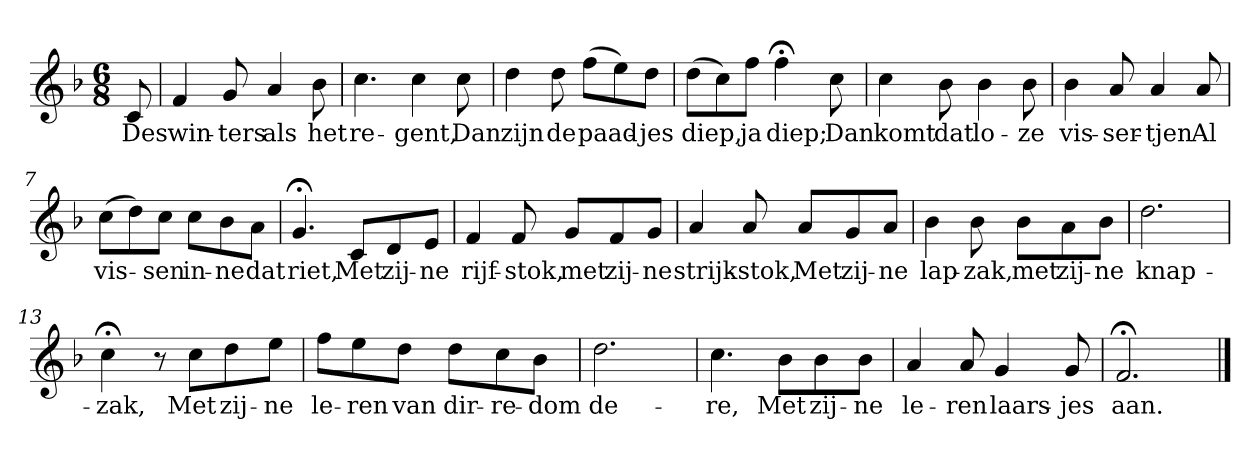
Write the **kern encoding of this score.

**kern	**text
*part1	*part1
*staff1	*staff1
*clefG2	*
*k[b-]	*
*F:	*
*M6/8	*
*MM120	*
=	=
8c	Des
=1	=1
4f	win-
8g	-ters
4a	als
8b-	het
=2	=2
4.cc	re-
4cc	-gent,
8cc	Dan
=3	=3
4dd	zijn
8dd	de
(8ff\L	paad-
8ee\)	.
8dd\J	-jes
=4	=4
(8dd\L	diep,
8cc\)	.
8ff\J	ja
4ff;<	diep;
8cc	Dan
=5	=5
4cc	komt
8b-	dat
4b-	lo-
8b-	-ze
=6	=6
4b-	vis-
8a	-ser-
4a	-tjen
8a	Al
=7	=7
(8cc\L	vis-
8dd\)	.
8cc\J	-sen
8cc\L	in-
8b-\	-ne
8a\J	dat
=8	=8
4.g;<	riet,
8c/L	Met
8d/	zij-
8e/J	-ne
=9	=9
4f	rijf-
8f	-stok,
8g/L	met
8f/	zij-
8g/J	-ne
=10	=10
4a	strijk-
8a	-stok,
8a/L	Met
8g/	zij-
8a/J	-ne
=11	=11
4b-	lap-
8b-	-zak,
8b-\L	met
8a\	zij-
8b-\J	-ne
=12	=12
2.dd	knap-
=13	=13
4cc;<	-zak,
8r	.
8cc\L	Met
8dd\	zij-
8ee\J	-ne
=14	=14
8ff\L	le-
8ee\	-ren
8dd\J	van
8dd\L	dir-
8cc\	-re-
8b-\J	-dom
=15	=15
2.dd	de-
=16	=16
4.cc	-re,
8b-\L	Met
8b-\	zij-
8b-\J	-ne
=17	=17
4a	le-
8a	-ren
4g	laars-
8g	-jes
=18	=18
2.f;<	aan.
==	==
*-	*-
